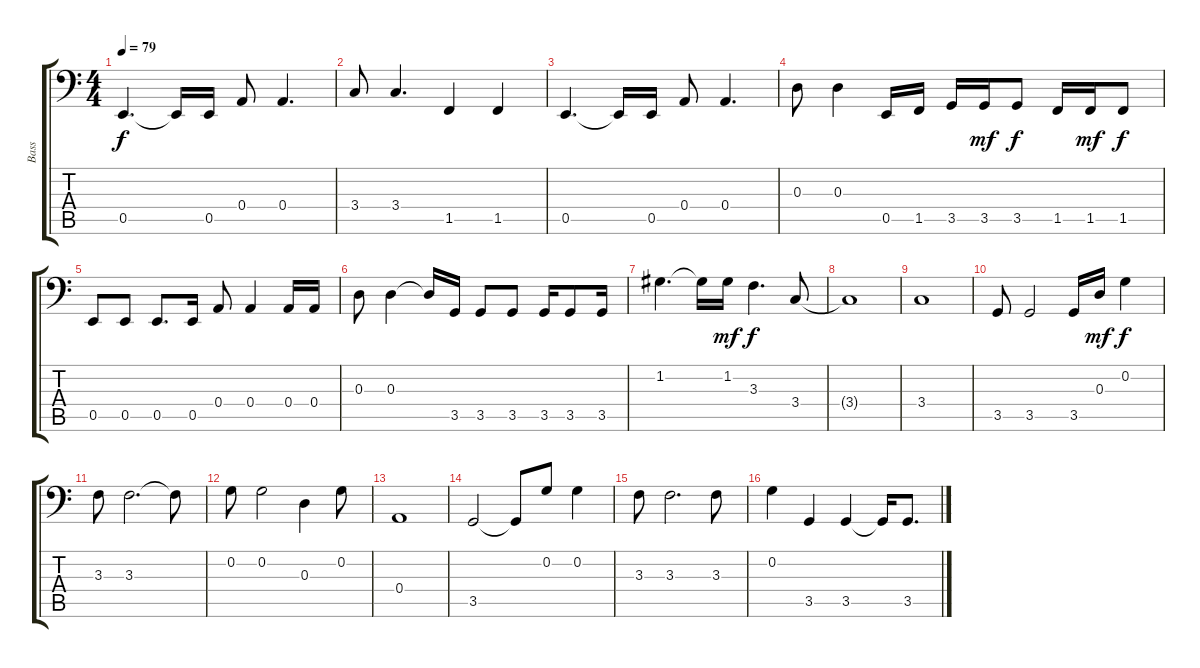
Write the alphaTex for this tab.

\track ("Bass" "Bass") {instrument electricbassfinger}
\staff {score tabs}
\tuning (C3 G2 D2 A1 E1 B0) {hide}
\ts (4 4)
\tempo 79
\clef f4
\ks c
0.5.4{d dy f} 0.5{t}.16 0.5.16 0.4.8 0.4.4{d} |
3.4.8 3.4.4{d} 1.5.4 1.5.4 |
0.5.4{d} 0.5{t}.16 0.5.16 0.4.8 0.4.4{d} |
0.3.8 0.3.4 0.5.16 1.5.16 3.5.16 3.5.16{dy mf} 3.5.8{dy f} 1.5.16 1.5.16{dy mf} 1.5.8{dy f} |
0.5.8 0.5.8 0.5.8{d} 0.5.16 0.4.8 0.4.4 0.4.16 0.4.16 |
0.3.8 0.3.4 0.3{t}.16 3.5.16 3.5.8 3.5.8 3.5.16 3.5.8 3.5.16 |
1.2.4{d} 1.2{t}.16 1.2.16{dy mf} 3.3.4{d dy f} 3.4.8 |
3.4{t}.1 |
3.4.1 |
3.5.8 3.5.2 3.5.16 0.3.16{dy mf} 0.2.4{dy f} |
3.3.8 3.3.2{d} 3.3{t}.8 |
0.2.8 0.2.2 0.3.4 0.2.8 |
0.4.1 |
3.5.2 3.5{t}.8 0.2.8 0.2.4 |
3.3.8 3.3.2{d} 3.3.8 |
0.2.4 3.5.4 3.5.4 3.5{t}.16 3.5.8{d}
